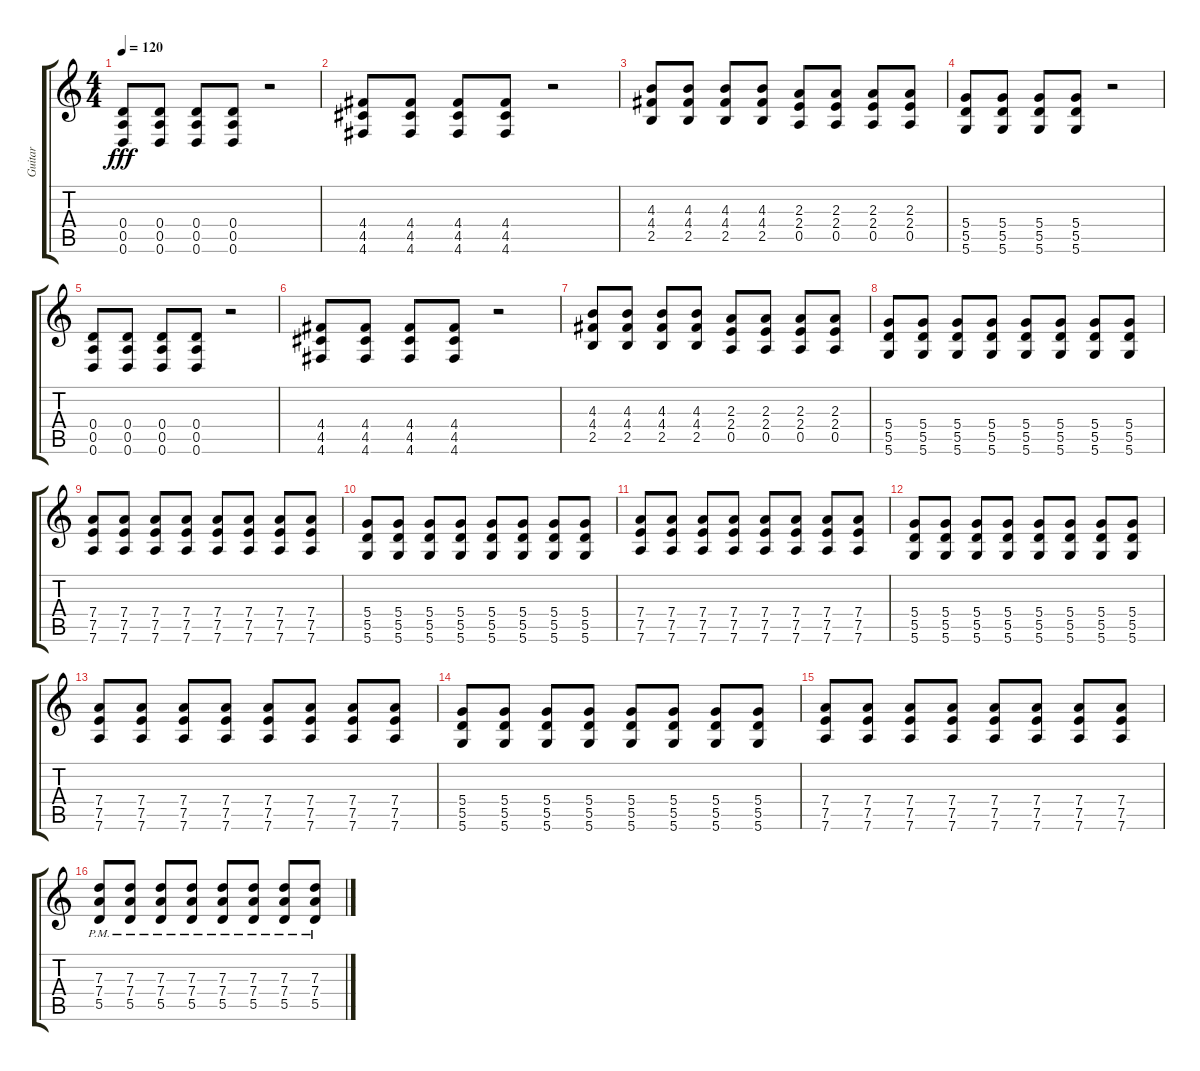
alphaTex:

\track ("Guitar" "Guitar") {instrument distortionguitar}
\staff {score tabs}
\tuning (E4 B3 G3 D3 A2 D2) {hide}
\ts (4 4)
\tempo 120
\clef g2
\ks c
(0.4 0.5 0.6).8{dy fff} (0.4 0.5 0.6).8 (0.4 0.5 0.6).8 (0.4 0.5 0.6).8 r.2 |
(4.4 4.5 4.6).8 (4.4 4.5 4.6).8 (4.4 4.5 4.6).8 (4.4 4.5 4.6).8 r.2 |
(4.3 4.4 2.5).8 (4.3 4.4 2.5).8 (4.3 4.4 2.5).8 (4.3 4.4 2.5).8 (2.3 2.4 0.5).8 (2.3 2.4 0.5).8 (2.3 2.4 0.5).8 (2.3 2.4 0.5).8 |
(5.4 5.5 5.6).8 (5.4 5.5 5.6).8 (5.4 5.5 5.6).8 (5.4 5.5 5.6).8 r.2 |
(0.4 0.5 0.6).8 (0.4 0.5 0.6).8 (0.4 0.5 0.6).8 (0.4 0.5 0.6).8 r.2 |
(4.4 4.5 4.6).8 (4.4 4.5 4.6).8 (4.4 4.5 4.6).8 (4.4 4.5 4.6).8 r.2 |
(4.3 4.4 2.5).8 (4.3 4.4 2.5).8 (4.3 4.4 2.5).8 (4.3 4.4 2.5).8 (2.3 2.4 0.5).8 (2.3 2.4 0.5).8 (2.3 2.4 0.5).8 (2.3 2.4 0.5).8 |
(5.4 5.5 5.6).8 (5.4 5.5 5.6).8 (5.4 5.5 5.6).8 (5.4 5.5 5.6).8 (5.4 5.5 5.6).8 (5.4 5.5 5.6).8 (5.4 5.5 5.6).8 (5.4 5.5 5.6).8 |
(7.4 7.5 7.6).8 (7.4 7.5 7.6).8 (7.4 7.5 7.6).8 (7.4 7.5 7.6).8 (7.4 7.5 7.6).8 (7.4 7.5 7.6).8 (7.4 7.5 7.6).8 (7.4 7.5 7.6).8 |
(5.4 5.5 5.6).8 (5.4 5.5 5.6).8 (5.4 5.5 5.6).8 (5.4 5.5 5.6).8 (5.4 5.5 5.6).8 (5.4 5.5 5.6).8 (5.4 5.5 5.6).8 (5.4 5.5 5.6).8 |
(7.4 7.5 7.6).8 (7.4 7.5 7.6).8 (7.4 7.5 7.6).8 (7.4 7.5 7.6).8 (7.4 7.5 7.6).8 (7.4 7.5 7.6).8 (7.4 7.5 7.6).8 (7.4 7.5 7.6).8 |
(5.4 5.5 5.6).8 (5.4 5.5 5.6).8 (5.4 5.5 5.6).8 (5.4 5.5 5.6).8 (5.4 5.5 5.6).8 (5.4 5.5 5.6).8 (5.4 5.5 5.6).8 (5.4 5.5 5.6).8 |
(7.4 7.5 7.6).8 (7.4 7.5 7.6).8 (7.4 7.5 7.6).8 (7.4 7.5 7.6).8 (7.4 7.5 7.6).8 (7.4 7.5 7.6).8 (7.4 7.5 7.6).8 (7.4 7.5 7.6).8 |
(5.4 5.5 5.6).8 (5.4 5.5 5.6).8 (5.4 5.5 5.6).8 (5.4 5.5 5.6).8 (5.4 5.5 5.6).8 (5.4 5.5 5.6).8 (5.4 5.5 5.6).8 (5.4 5.5 5.6).8 |
(7.4 7.5 7.6).8 (7.4 7.5 7.6).8 (7.4 7.5 7.6).8 (7.4 7.5 7.6).8 (7.4 7.5 7.6).8 (7.4 7.5 7.6).8 (7.4 7.5 7.6).8 (7.4 7.5 7.6).8 |
(7.3{pm} 7.4{pm} 5.5{pm}).8 (7.3{pm} 7.4{pm} 5.5{pm}).8 (7.3{pm} 7.4{pm} 5.5{pm}).8 (7.3{pm} 7.4{pm} 5.5{pm}).8 (7.3{pm} 7.4{pm} 5.5{pm}).8 (7.3{pm} 7.4{pm} 5.5{pm}).8 (7.3{pm} 7.4{pm} 5.5{pm}).8 (7.3{pm} 7.4{pm} 5.5{pm}).8
